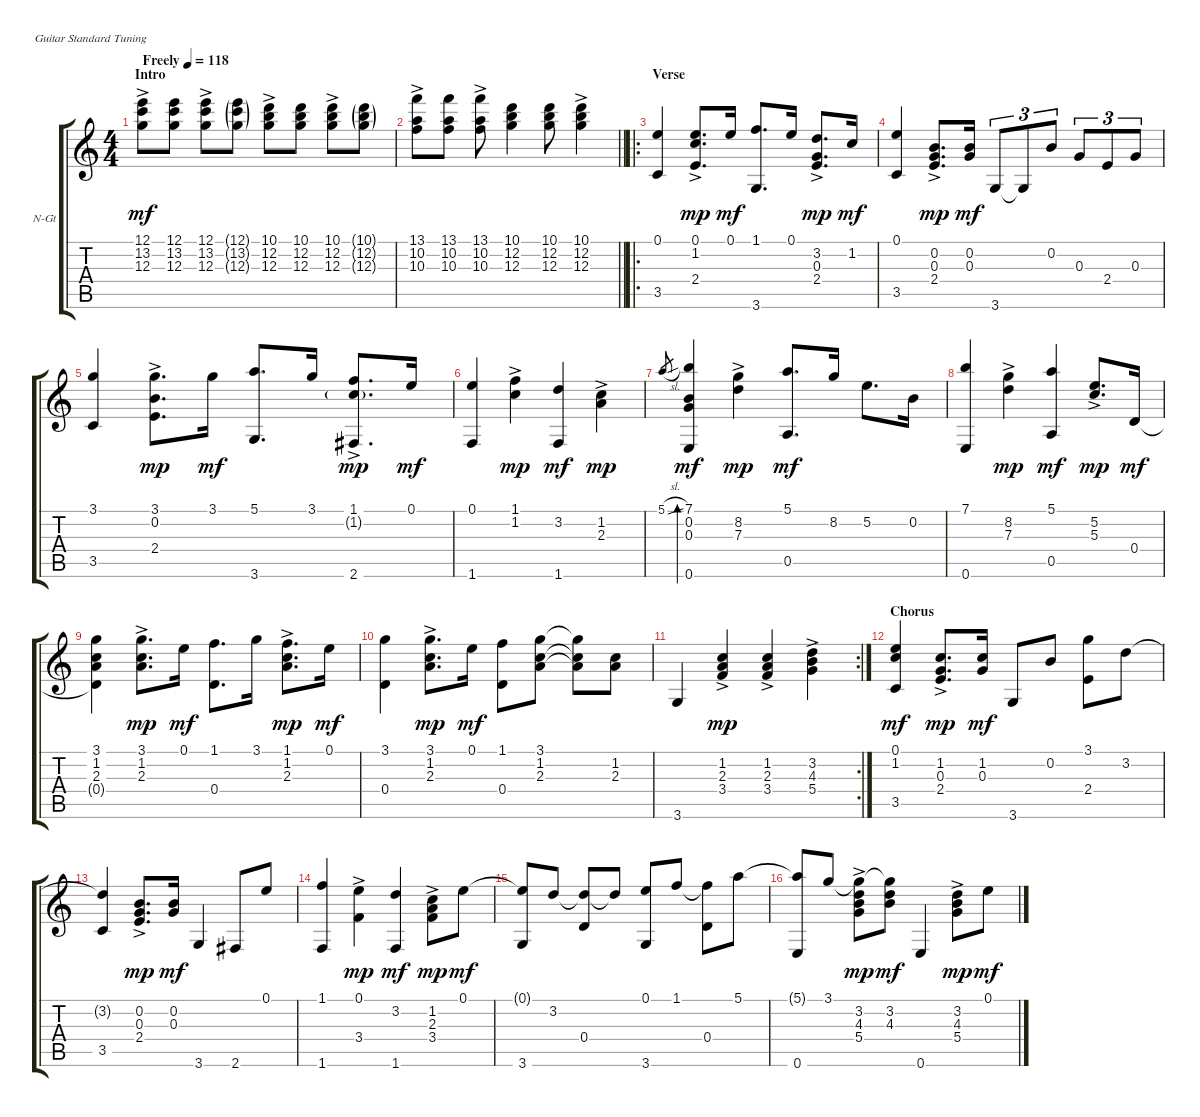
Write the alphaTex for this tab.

\defaultSystemsLayout 4
\bracketExtendMode groupsimilarinstruments
\firstSystemTrackNameOrientation horizontal
\otherSystemsTrackNameOrientation horizontal
\track ("Nylon Guitar" "N-Gt") {instrument acousticguitarnylon}
\staff {score tabs}
\tuning (E4 B3 G3 D3 A2 E2)
\ts (4 4)
\section ("" "Intro")
\tempo (118 "Freely")
\clef g2
\ks c
(12.1 13.2 12.3{ac}).8{dy mf instrument acousticguitarnylon} (12.1 13.2 12.3).8 (12.1{ac} 13.2 12.3).8 (12.1{g} 13.2{g} 12.3{g}).8 (10.1{ac} 12.2 12.3).8 (10.1 12.2 12.3).8 (10.1{ac} 12.2 12.3).8 (10.1{g} 12.2{g} 12.3{g}).8 |
\barLineRight lightlight
(10.3 13.1 10.2{ac}).8 (10.3 10.2 13.1).8 (10.3 10.2 13.1{ac}).8 (10.1 12.2 12.3).4 (10.1 12.2 12.3).8 (10.1{ac} 12.2 12.3).4 |
\ro
\section ("" "Verse")
(0.1 3.5).4 (0.1{ac} 2.4{ac} 1.2{ac}).8{d dy mp} 0.1.16{dy mf} (1.1 3.6).8{d} 0.1.16 (3.2{ac} 2.4{ac} 0.3).8{d dy mp} 1.2.16{dy mf} |
(0.1 3.5).4 (2.4 0.2{ac} 0.3).8{d dy mp} (0.2 0.3).16{dy mf} 3.6.8{tu (3 2)} 3.6{t}.8{tu (3 2)} 0.2.8{tu (3 2)} 0.3.8{tu (3 2)} 2.4.8{tu (3 2)} 0.3.8{tu (3 2)} |
(3.1 3.5).4 (3.1{ac} 2.4{ac} 0.2{ac}).8{d dy mp} 3.1.16{dy mf} (5.1 3.6).8{d} 3.1.16 (1.2{g} 1.1{ac} 2.6).8{d dy mp} 0.1.16{dy mf} |
(0.1 1.6).4 (1.1{ac} 1.2{ac}).4{dy mp} (3.2 1.6).4{dy mf} (1.2{ac} 2.3{ac}).4{dy mp} |
5.1{sl}.8{gr} (7.1 0.3 0.2 0.6).4{bd 315 dy mf} (8.2 7.3{ac}).4{dy mp} (5.1 0.5).8{d dy mf} 8.2.16 5.2.8{d} 0.2.16 |
(7.1 0.6).4 (8.2 7.3{ac}).4{dy mp} (0.5 5.1).4{dy mf} (5.2{ac} 5.3).8{d dy mp} 0.4.16{dy mf} |
(0.4{t} 3.1 1.2 2.3).4 (3.1{ac} 1.2{ac} 2.3{ac}).8{d dy mp} 0.1.16{dy mf} (1.1 0.4).8{d} 3.1.16 (1.1 1.2 2.3{ac}).8{d dy mp} 0.1.16{dy mf} |
(3.1 0.4).4 (3.1{ac} 1.2 2.3).8{d dy mp} 0.1.16{dy mf} (1.1 0.4).8 (3.1 1.2 2.3).8 (3.1{t} 1.2{t} 2.3{t}).8 (1.2 2.3).8 |
\rc 2
3.6.4 (1.2{ac} 2.3{ac} 3.4{ac}).4{dy mp} (1.2{ac} 2.3{ac} 3.4{ac}).4 (3.2{ac} 4.3{ac} 5.4{ac}).4 |
\section ("" "Chorus")
(3.5 0.1 1.2).4{dy mf} (1.2{ac} 0.3{ac} 2.4{ac}).8{d dy mp} (0.3 1.2).16{dy mf} 3.6.8 0.2.8 (3.1 2.4).8 3.2.8 |
(3.2{t} 3.5).4 (0.2{ac} 0.3{ac} 2.4).8{d dy mp} (0.2 0.3).16{dy mf} 3.6.4 2.6.8 0.1.8 |
(1.1 1.6).4 (0.1{ac} 3.4{ac}).4{dy mp} (3.2 1.6).4{dy mf} (1.2{ac} 2.3{ac} 3.4{ac}).8{dy mp} 0.1.8{dy mf} |
(0.1{t} 3.6).8 3.2.8 (3.2{t} 0.4).8 3.2{t}.8 (0.1 3.6).8 1.1.8 (0.4 1.1{t}).8 5.1.8 |
(5.1{t} 0.6).8 3.1.8 (3.1{ac t} 5.4{ac} 4.3{ac} 3.2{ac}).8{dy mp} (3.1{t} 4.3 3.2).8{dy mf} 0.6.4 (3.2{ac} 4.3{ac} 5.4{ac}).8{dy mp} 0.1.8{dy mf}
